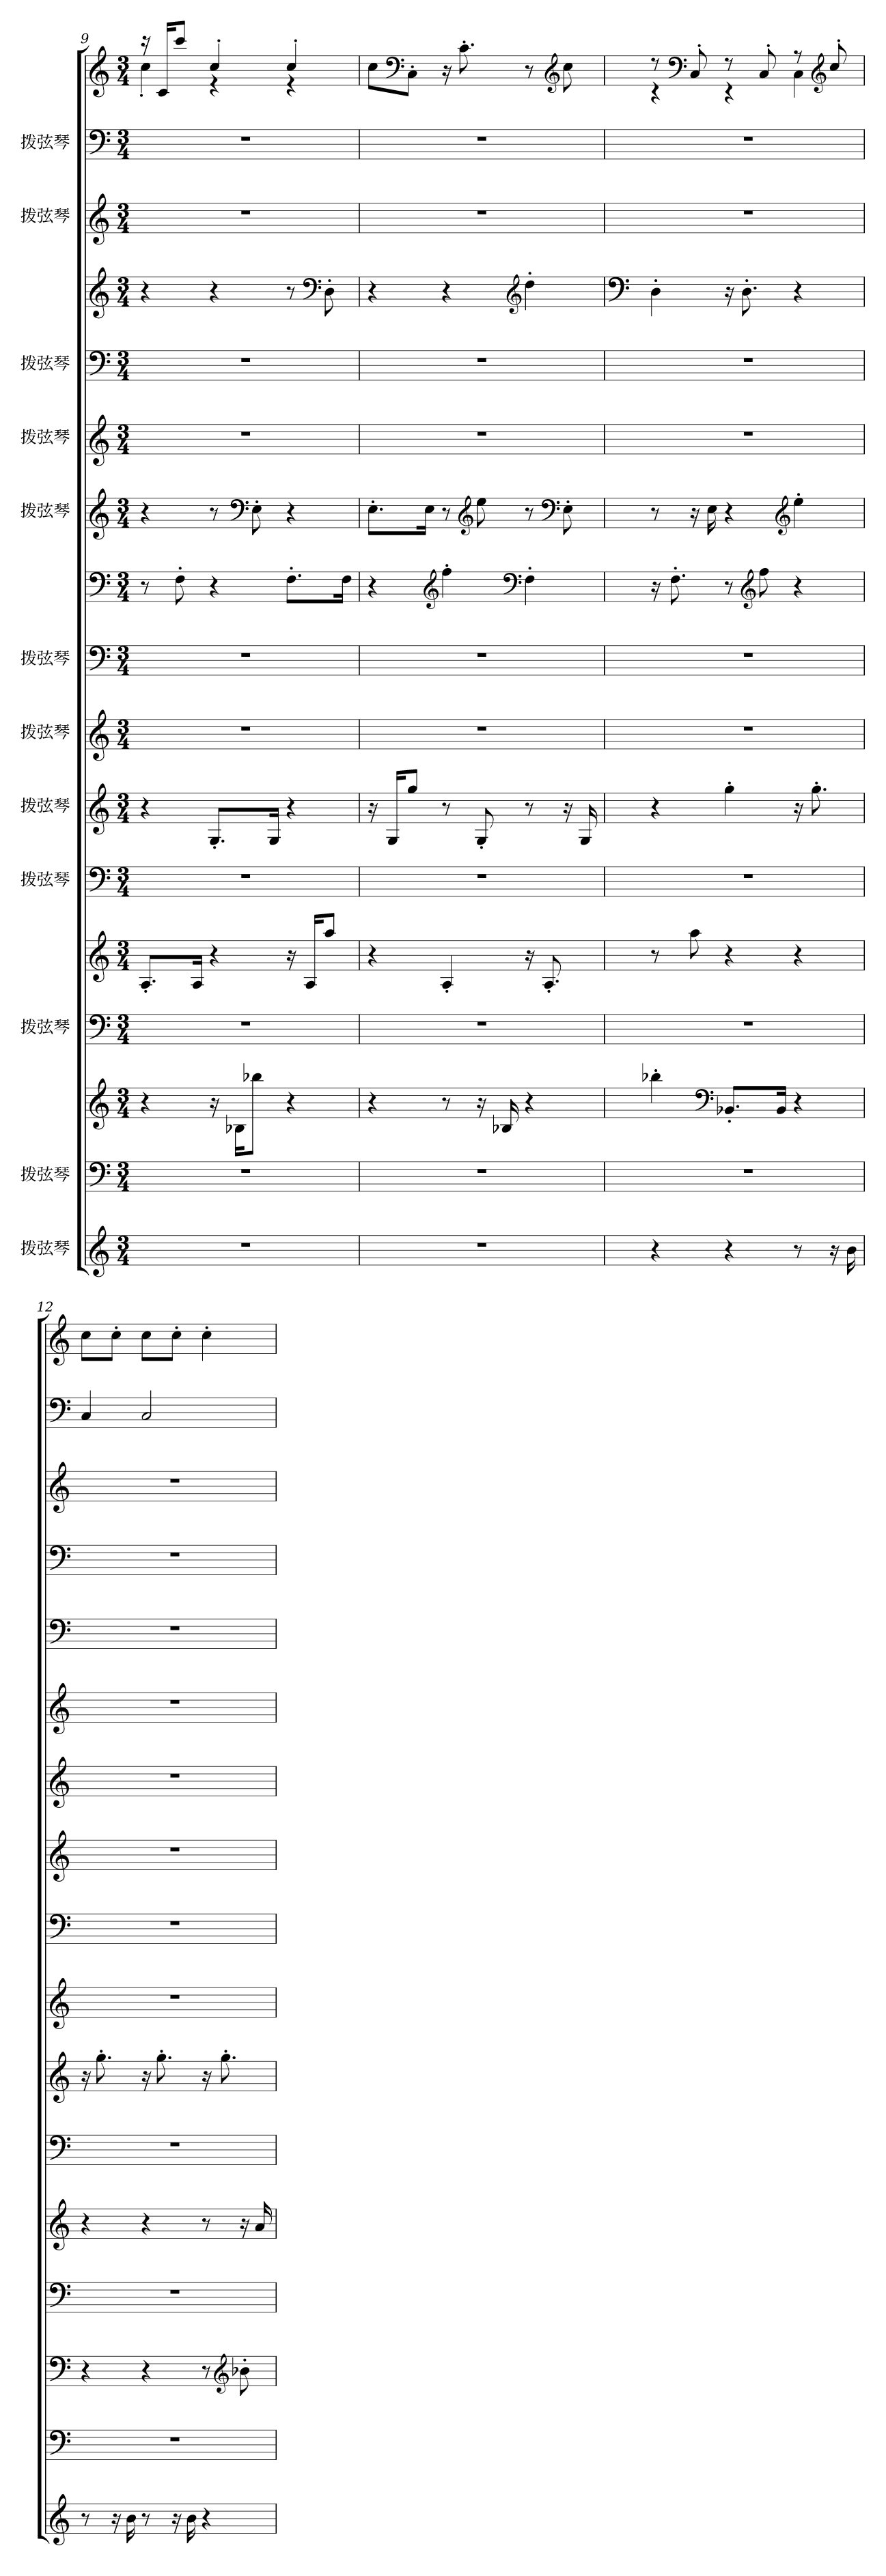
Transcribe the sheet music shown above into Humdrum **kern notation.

**kern	**kern	**kern	**kern	**kern	**kern	**kern	**kern	**kern	**kern	**kern	**kern	**kern	**kern	**kern	**kern	**kern
*part12	*part11	*part11	*part10	*part10	*part9	*part8	*part7	*part6	*part6	*part5	*part4	*part3	*part3	*part2	*part1	*part1
*staff17	*staff16	*staff15	*staff14	*staff13	*staff12	*staff11	*staff10	*staff9	*staff8	*staff7	*staff6	*staff5	*staff4	*staff3	*staff2	*staff1
*I"拨弦琴	*I"拨弦琴	*	*I"拨弦琴	*	*I"拨弦琴	*I"拨弦琴	*I"拨弦琴	*I"拨弦琴	*	*I"拨弦琴	*I"拨弦琴	*I"拨弦琴	*	*I"拨弦琴	*I"拨弦琴	*
!!LO:PB:g=z
*clefG2	*clefF4	*clefG2	*clefF4	*clefG2	*clefF4	*clefG2	*clefG2	*clefF4	*clefF4	*clefG2	*clefG2	*clefF4	*clefG2	*clefG2	*clefF4	*clefG2
*k[]	*k[]	*k[]	*k[]	*k[]	*k[]	*k[]	*k[]	*k[]	*k[]	*k[]	*k[]	*k[]	*k[]	*k[]	*k[]	*k[]
*M3/4	*M3/4	*M3/4	*M3/4	*M3/4	*M3/4	*M3/4	*M3/4	*M3/4	*M3/4	*M3/4	*M3/4	*M3/4	*M3/4	*M3/4	*M3/4	*M3/4
=9	=9	=9	=9	=9	=9	=9	=9	=9	=9	=9	=9	=9	=9	=9	=9	=9
*	*	*	*	*	*	*	*	*	*	*	*	*	*	*	*	*^
2.r	2.r	4r	2.r	8.A'/L	2.r	4r	2.r	2.r	8r	4r	2.r	2.r	4r	2.r	2.r	16r	4cc'\
.	.	.	.	.	.	.	.	.	.	.	.	.	.	.	.	16c/KL	.
.	.	.	.	.	.	.	.	.	8F'\	.	.	.	.	.	.	8ccc/J	.
.	.	.	.	16A/Jk	.	.	.	.	.	.	.	.	.	.	.	.	.
.	.	16r	.	4r	.	8.G'/L	.	.	4r	8r	.	.	4r	.	.	4cc'/	4r
.	.	16B-X\KL	.	.	.	.	.	.	.	.	.	.	.	.	.	.	.
*	*	*	*	*	*	*	*	*	*	*clefF4	*	*	*	*	*	*	*
.	.	8bb-X\J	.	.	.	.	.	.	.	8E'\	.	.	.	.	.	.	.
.	.	.	.	.	.	16G/Jk	.	.	.	.	.	.	.	.	.	.	.
.	.	4r	.	16r	.	4r	.	.	8.F'\L	4r	.	.	8r	.	.	4cc'/	4r
.	.	.	.	16A/KL	.	.	.	.	.	.	.	.	.	.	.	.	.
*	*	*	*	*	*	*	*	*	*	*	*	*	*clefF4	*	*	*	*
.	.	.	.	8aa/J	.	.	.	.	.	.	.	.	8D'\	.	.	.	.
.	.	.	.	.	.	.	.	.	16F\Jk	.	.	.	.	.	.	.	.
*	*	*	*	*	*	*	*	*	*	*	*	*	*	*	*	*v	*v
=10	=10	=10	=10	=10	=10	=10	=10	=10	=10	=10	=10	=10	=10	=10	=10	=10
2.r	2.r	4r	2.r	4r	2.r	16r	2.r	2.r	4r	8.E'\L	2.r	2.r	4r	2.r	2.r	8cc\L
.	.	.	.	.	.	16G/KL	.	.	.	.	.	.	.	.	.	.
*	*	*	*	*	*	*	*	*	*	*	*	*	*	*	*	*clefF4
.	.	.	.	.	.	8gg/J	.	.	.	.	.	.	.	.	.	8C'\J
.	.	.	.	.	.	.	.	.	.	16E\Jk	.	.	.	.	.	.
*	*	*	*	*	*	*	*	*	*clefG2	*	*	*	*	*	*	*
.	.	8r	.	4A'/	.	8r	.	.	4ff'\	8r	.	.	4r	.	.	16r
.	.	.	.	.	.	.	.	.	.	.	.	.	.	.	.	8.c'\
*	*	*	*	*	*	*	*	*	*	*clefG2	*	*	*	*	*	*
.	.	16r	.	.	.	8G'/	.	.	.	8ee\	.	.	.	.	.	.
.	.	16B-X/	.	.	.	.	.	.	.	.	.	.	.	.	.	.
*	*	*	*	*	*	*	*	*	*clefF4	*	*	*	*clefG2	*	*	*
.	.	4r	.	16r	.	8r	.	.	4F'\	8r	.	.	4dd'\	.	.	8r
.	.	.	.	8.A'/	.	.	.	.	.	.	.	.	.	.	.	.
*	*	*	*	*	*	*	*	*	*	*clefF4	*	*	*	*	*	*clefG2
.	.	.	.	.	.	16r	.	.	.	8E'\	.	.	.	.	.	8cc\
.	.	.	.	.	.	16G/	.	.	.	.	.	.	.	.	.	.
!!LO:PB:g=z
=11	=11	=11	=11	=11	=11	=11	=11	=11	=11	=11	=11	=11	=11	=11	=11	=11
*	*	*	*	*	*	*	*	*	*	*	*	*	*clefF4	*	*	*
*	*	*	*	*	*	*	*	*	*	*	*	*	*	*	*	*^
4r	2.r	4bb-X'\	2.r	8r	2.r	4r	2.r	2.r	16r	8r	2.r	2.r	4D'\	2.r	2.r	8r	4r
.	.	.	.	.	.	.	.	.	8.F'\	.	.	.	.	.	.	.	.
*	*	*	*	*	*	*	*	*	*	*	*	*	*	*	*	*clefF4	*
.	.	.	.	8aa\	.	.	.	.	.	16r	.	.	.	.	.	8C'/	.
.	.	.	.	.	.	.	.	.	.	16E\	.	.	.	.	.	.	.
*	*	*clefF4	*	*	*	*	*	*	*	*	*	*	*	*	*	*	*
4r	.	8.BB-X'/L	.	4r	.	4gg'\	.	.	8r	4r	.	.	16r	.	.	8r	4r
.	.	.	.	.	.	.	.	.	.	.	.	.	8.D'\	.	.	.	.
*	*	*	*	*	*	*	*	*	*clefG2	*	*	*	*	*	*	*	*
.	.	.	.	.	.	.	.	.	8ff\	.	.	.	.	.	.	8C'/	.
.	.	16BB-/Jk	.	.	.	.	.	.	.	.	.	.	.	.	.	.	.
*	*	*	*	*	*	*	*	*	*	*clefG2	*	*	*	*	*	*	*
8r	.	4r	.	4r	.	16r	.	.	4r	4ee'\	.	.	4r	.	.	8r	4C\
.	.	.	.	.	.	8.gg'\	.	.	.	.	.	.	.	.	.	.	.
*	*	*	*	*	*	*	*	*	*	*	*	*	*	*	*	*clefG2	*
16r	.	.	.	.	.	.	.	.	.	.	.	.	.	.	.	8cc'/	.
16b\	.	.	.	.	.	.	.	.	.	.	.	.	.	.	.	.	.
*	*	*	*	*	*	*	*	*	*	*	*	*	*	*	*	*v	*v
=12	=12	=12	=12	=12	=12	=12	=12	=12	=12	=12	=12	=12	=12	=12	=12	=12
8r	2.r	4r	2.r	4r	2.r	16r	2.r	2.r	2.r	2.r	2.r	2.r	2.r	2.r	4C/	8cc\L
.	.	.	.	.	.	8.gg'\	.	.	.	.	.	.	.	.	.	.
16r	.	.	.	.	.	.	.	.	.	.	.	.	.	.	.	8cc'\J
16b\	.	.	.	.	.	.	.	.	.	.	.	.	.	.	.	.
8r	.	4r	.	4r	.	16r	.	.	.	.	.	.	.	.	2C/	8cc\L
.	.	.	.	.	.	8.gg'\	.	.	.	.	.	.	.	.	.	.
16r	.	.	.	.	.	.	.	.	.	.	.	.	.	.	.	8cc'\J
16b\	.	.	.	.	.	.	.	.	.	.	.	.	.	.	.	.
4r	.	8r	.	8r	.	16r	.	.	.	.	.	.	.	.	.	4cc'\
.	.	.	.	.	.	8.gg'\	.	.	.	.	.	.	.	.	.	.
*	*	*clefG2	*	*	*	*	*	*	*	*	*	*	*	*	*	*
.	.	8b-X'\	.	16r	.	.	.	.	.	.	.	.	.	.	.	.
.	.	.	.	16a/	.	.	.	.	.	.	.	.	.	.	.	.
=	=	=	=	=	=	=	=	=	=	=	=	=	=	=	=	=
*-	*-	*-	*-	*-	*-	*-	*-	*-	*-	*-	*-	*-	*-	*-	*-	*-
